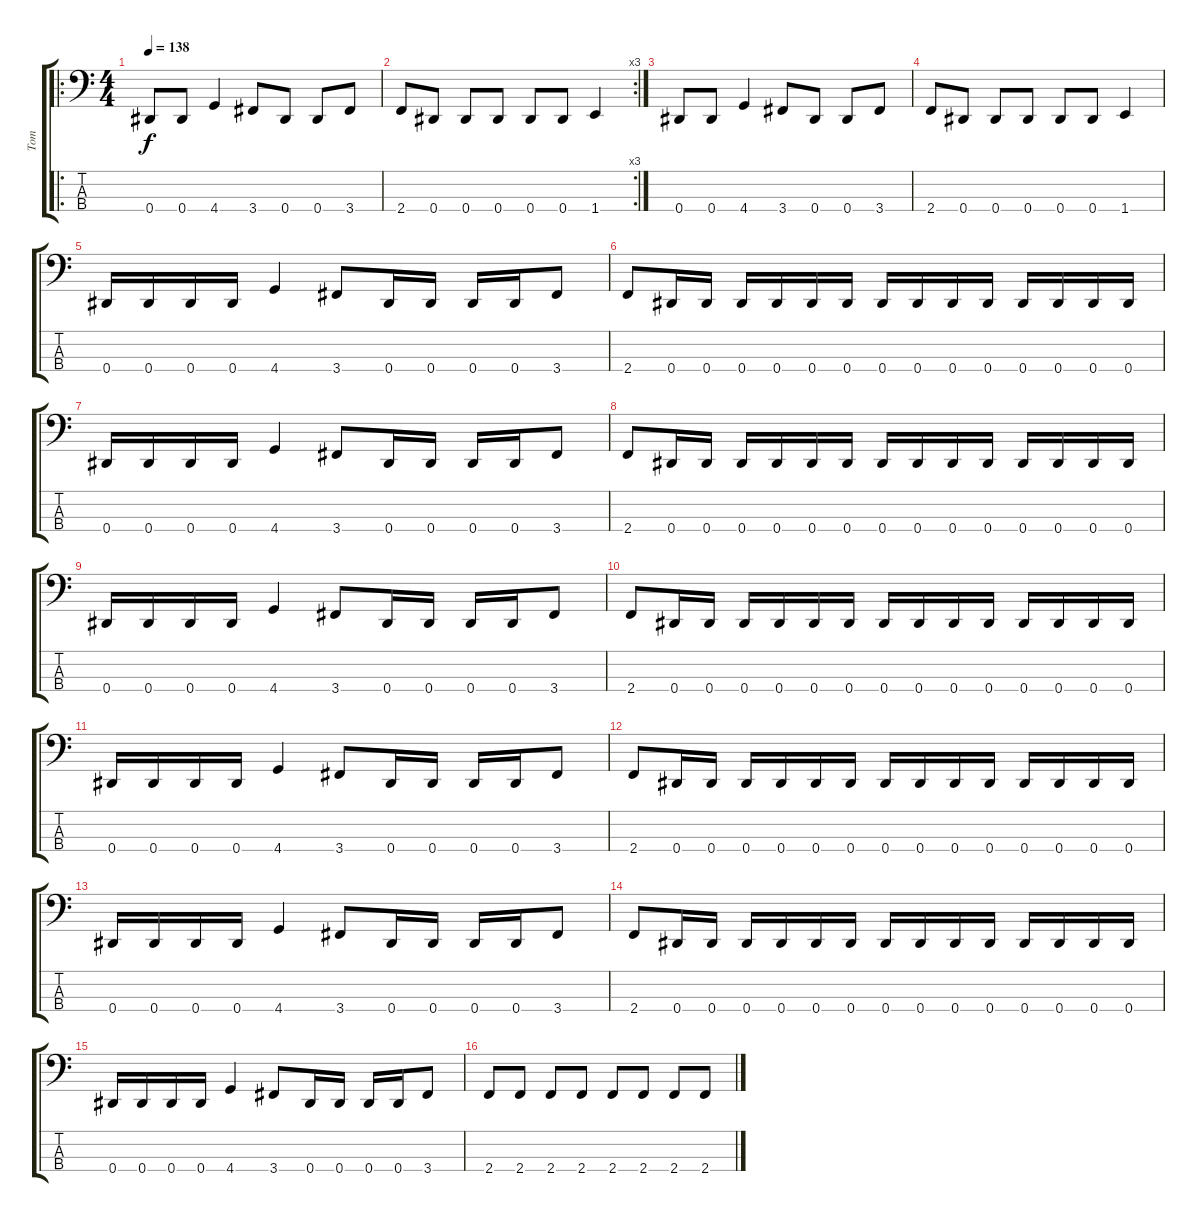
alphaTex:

\track ("Tom" "Tom") {instrument electricbassfinger}
\staff {score tabs}
\tuning (Gb2 Db2 Ab1 Eb1) {hide}
\ro
\ts (4 4)
\tempo 138
\clef f4
\ks c
0.4.8{dy f} 0.4.8 4.4.4 3.4.8 0.4.8 0.4.8 3.4.8 |
\rc 3
2.4.8 0.4.8 0.4.8 0.4.8 0.4.8 0.4.8 1.4.4 |
0.4.8 0.4.8 4.4.4 3.4.8 0.4.8 0.4.8 3.4.8 |
2.4.8 0.4.8 0.4.8 0.4.8 0.4.8 0.4.8 1.4.4 |
0.4.16 0.4.16 0.4.16 0.4.16 4.4.4 3.4.8 0.4.16 0.4.16 0.4.16 0.4.16 3.4.8 |
2.4.8 0.4.16 0.4.16 0.4.16 0.4.16 0.4.16 0.4.16 0.4.16 0.4.16 0.4.16 0.4.16 0.4.16 0.4.16 0.4.16 0.4.16 |
0.4.16 0.4.16 0.4.16 0.4.16 4.4.4 3.4.8 0.4.16 0.4.16 0.4.16 0.4.16 3.4.8 |
2.4.8 0.4.16 0.4.16 0.4.16 0.4.16 0.4.16 0.4.16 0.4.16 0.4.16 0.4.16 0.4.16 0.4.16 0.4.16 0.4.16 0.4.16 |
0.4.16 0.4.16 0.4.16 0.4.16 4.4.4 3.4.8 0.4.16 0.4.16 0.4.16 0.4.16 3.4.8 |
2.4.8 0.4.16 0.4.16 0.4.16 0.4.16 0.4.16 0.4.16 0.4.16 0.4.16 0.4.16 0.4.16 0.4.16 0.4.16 0.4.16 0.4.16 |
0.4.16 0.4.16 0.4.16 0.4.16 4.4.4 3.4.8 0.4.16 0.4.16 0.4.16 0.4.16 3.4.8 |
2.4.8 0.4.16 0.4.16 0.4.16 0.4.16 0.4.16 0.4.16 0.4.16 0.4.16 0.4.16 0.4.16 0.4.16 0.4.16 0.4.16 0.4.16 |
0.4.16 0.4.16 0.4.16 0.4.16 4.4.4 3.4.8 0.4.16 0.4.16 0.4.16 0.4.16 3.4.8 |
2.4.8 0.4.16 0.4.16 0.4.16 0.4.16 0.4.16 0.4.16 0.4.16 0.4.16 0.4.16 0.4.16 0.4.16 0.4.16 0.4.16 0.4.16 |
0.4.16 0.4.16 0.4.16 0.4.16 4.4.4 3.4.8 0.4.16 0.4.16 0.4.16 0.4.16 3.4.8 |
2.4.8 2.4.8 2.4.8 2.4.8 2.4.8 2.4.8 2.4.8 2.4.8
